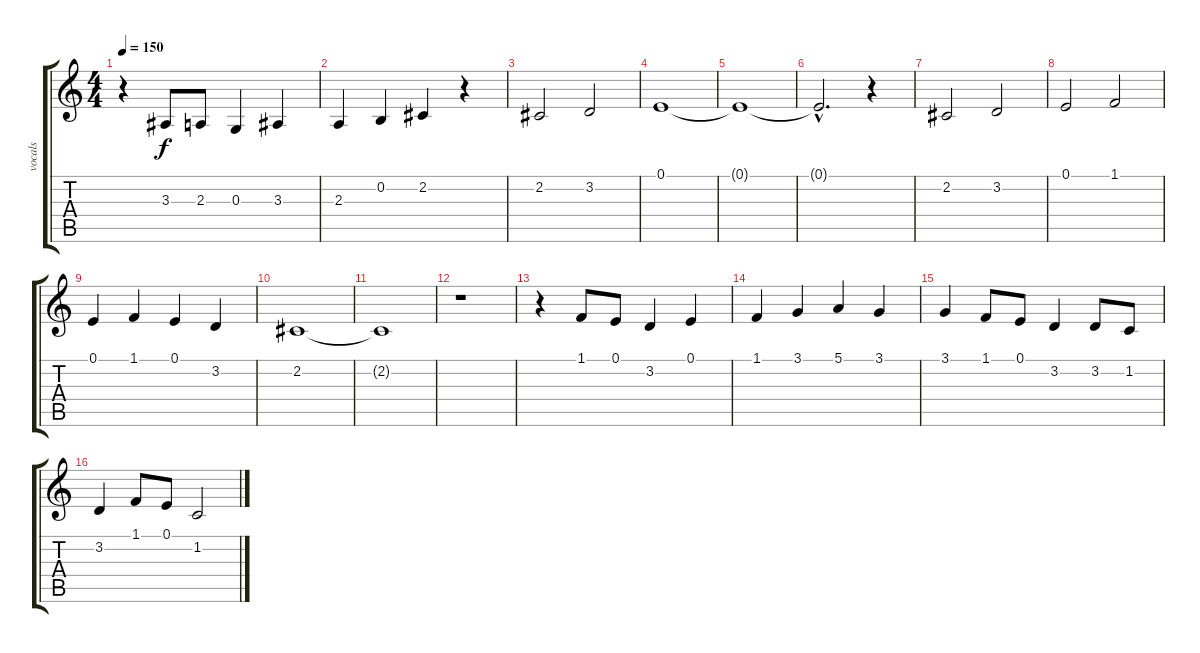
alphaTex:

\track ("vocals" "vocals") {instrument oboe}
\staff {score tabs}
\tuning (E4 B3 G3 D3 A2 E2) {hide}
\ts (4 4)
\tempo 150
\clef g2
\ks c
r.4{dy f} 3.3.8 2.3.8 0.3.4 3.3.4 |
2.3.4 0.2.4 2.2.4 r.4 |
2.2.2 3.2.2 |
0.1.1 |
0.1{t}.1 |
0.1{hac t}.2{d} r.4 |
2.2.2 3.2.2 |
0.1.2 1.1.2 |
0.1.4 1.1.4 0.1.4 3.2.4 |
2.2.1 |
2.2{t}.1 |
r.1 |
r.4 1.1.8 0.1.8 3.2.4 0.1.4 |
1.1.4 3.1.4 5.1.4 3.1.4 |
3.1.4 1.1.8 0.1.8 3.2.4 3.2.8 1.2.8 |
3.2.4 1.1.8 0.1.8 1.2.2
